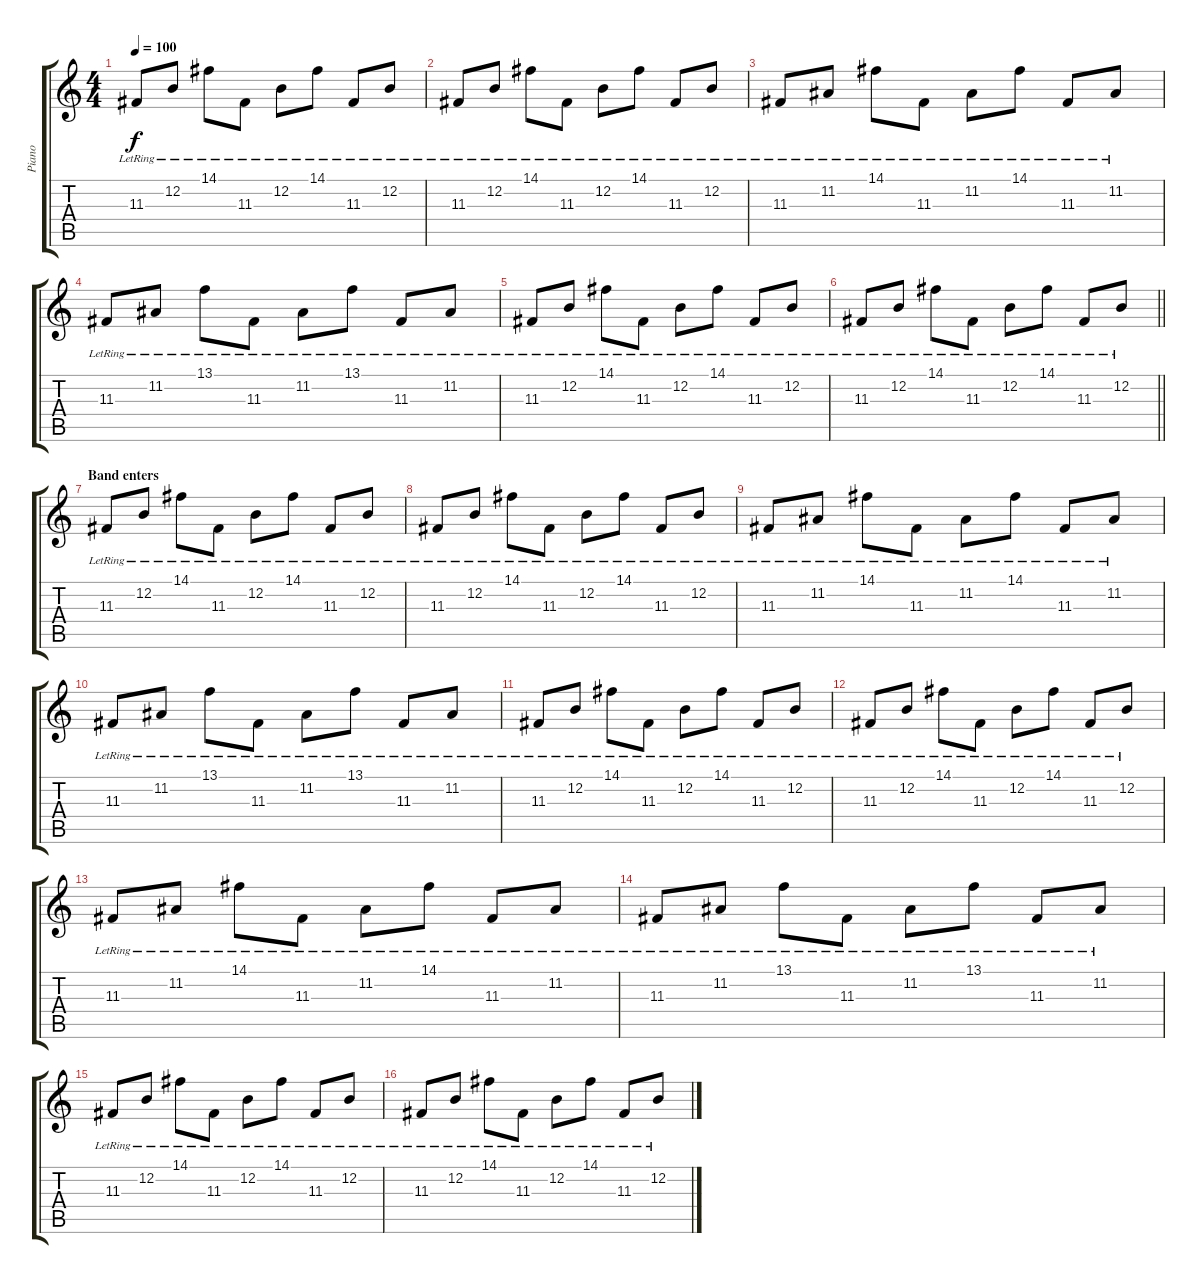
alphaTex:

\track ("Piano" "Piano") {instrument acousticgrandpiano}
\staff {score tabs}
\tuning (E4 B3 G3 D3 A2 E2) {hide}
\ts (4 4)
\tempo 100
\clef g2
\ks c
11.3{lr}.8{dy f} 12.2{lr}.8 14.1{lr}.8 11.3{lr}.8 12.2{lr}.8 14.1{lr}.8 11.3{lr}.8 12.2{lr}.8 |
11.3{lr}.8 12.2{lr}.8 14.1{lr}.8 11.3{lr}.8 12.2{lr}.8 14.1{lr}.8 11.3{lr}.8 12.2{lr}.8 |
11.3{lr}.8 11.2{lr}.8 14.1{lr}.8 11.3{lr}.8 11.2{lr}.8 14.1{lr}.8 11.3{lr}.8 11.2{lr}.8 |
11.3{lr}.8 11.2{lr}.8 13.1{lr}.8 11.3{lr}.8 11.2{lr}.8 13.1{lr}.8 11.3{lr}.8 11.2{lr}.8 |
11.3{lr}.8 12.2{lr}.8 14.1{lr}.8 11.3{lr}.8 12.2{lr}.8 14.1{lr}.8 11.3{lr}.8 12.2{lr}.8 |
\barLineRight lightlight
11.3{lr}.8 12.2{lr}.8 14.1{lr}.8 11.3{lr}.8 12.2{lr}.8 14.1{lr}.8 11.3{lr}.8 12.2{lr}.8 |
\section ("" "Band enters")
11.3{lr}.8{volume 9} 12.2{lr}.8 14.1{lr}.8 11.3{lr}.8 12.2{lr}.8 14.1{lr}.8 11.3{lr}.8 12.2{lr}.8 |
11.3{lr}.8 12.2{lr}.8 14.1{lr}.8 11.3{lr}.8 12.2{lr}.8 14.1{lr}.8 11.3{lr}.8 12.2{lr}.8 |
11.3{lr}.8 11.2{lr}.8 14.1{lr}.8 11.3{lr}.8 11.2{lr}.8 14.1{lr}.8 11.3{lr}.8 11.2{lr}.8 |
11.3{lr}.8 11.2{lr}.8 13.1{lr}.8 11.3{lr}.8 11.2{lr}.8 13.1{lr}.8 11.3{lr}.8 11.2{lr}.8 |
11.3{lr}.8 12.2{lr}.8 14.1{lr}.8 11.3{lr}.8 12.2{lr}.8 14.1{lr}.8 11.3{lr}.8 12.2{lr}.8 |
11.3{lr}.8 12.2{lr}.8 14.1{lr}.8 11.3{lr}.8 12.2{lr}.8 14.1{lr}.8 11.3{lr}.8 12.2{lr}.8 |
11.3{lr}.8 11.2{lr}.8 14.1{lr}.8 11.3{lr}.8 11.2{lr}.8 14.1{lr}.8 11.3{lr}.8 11.2{lr}.8 |
11.3{lr}.8 11.2{lr}.8 13.1{lr}.8 11.3{lr}.8 11.2{lr}.8 13.1{lr}.8 11.3{lr}.8 11.2{lr}.8 |
11.3{lr}.8 12.2{lr}.8 14.1{lr}.8 11.3{lr}.8 12.2{lr}.8 14.1{lr}.8 11.3{lr}.8 12.2{lr}.8 |
11.3{lr}.8 12.2{lr}.8 14.1{lr}.8 11.3{lr}.8 12.2{lr}.8 14.1{lr}.8 11.3{lr}.8 12.2{lr}.8
